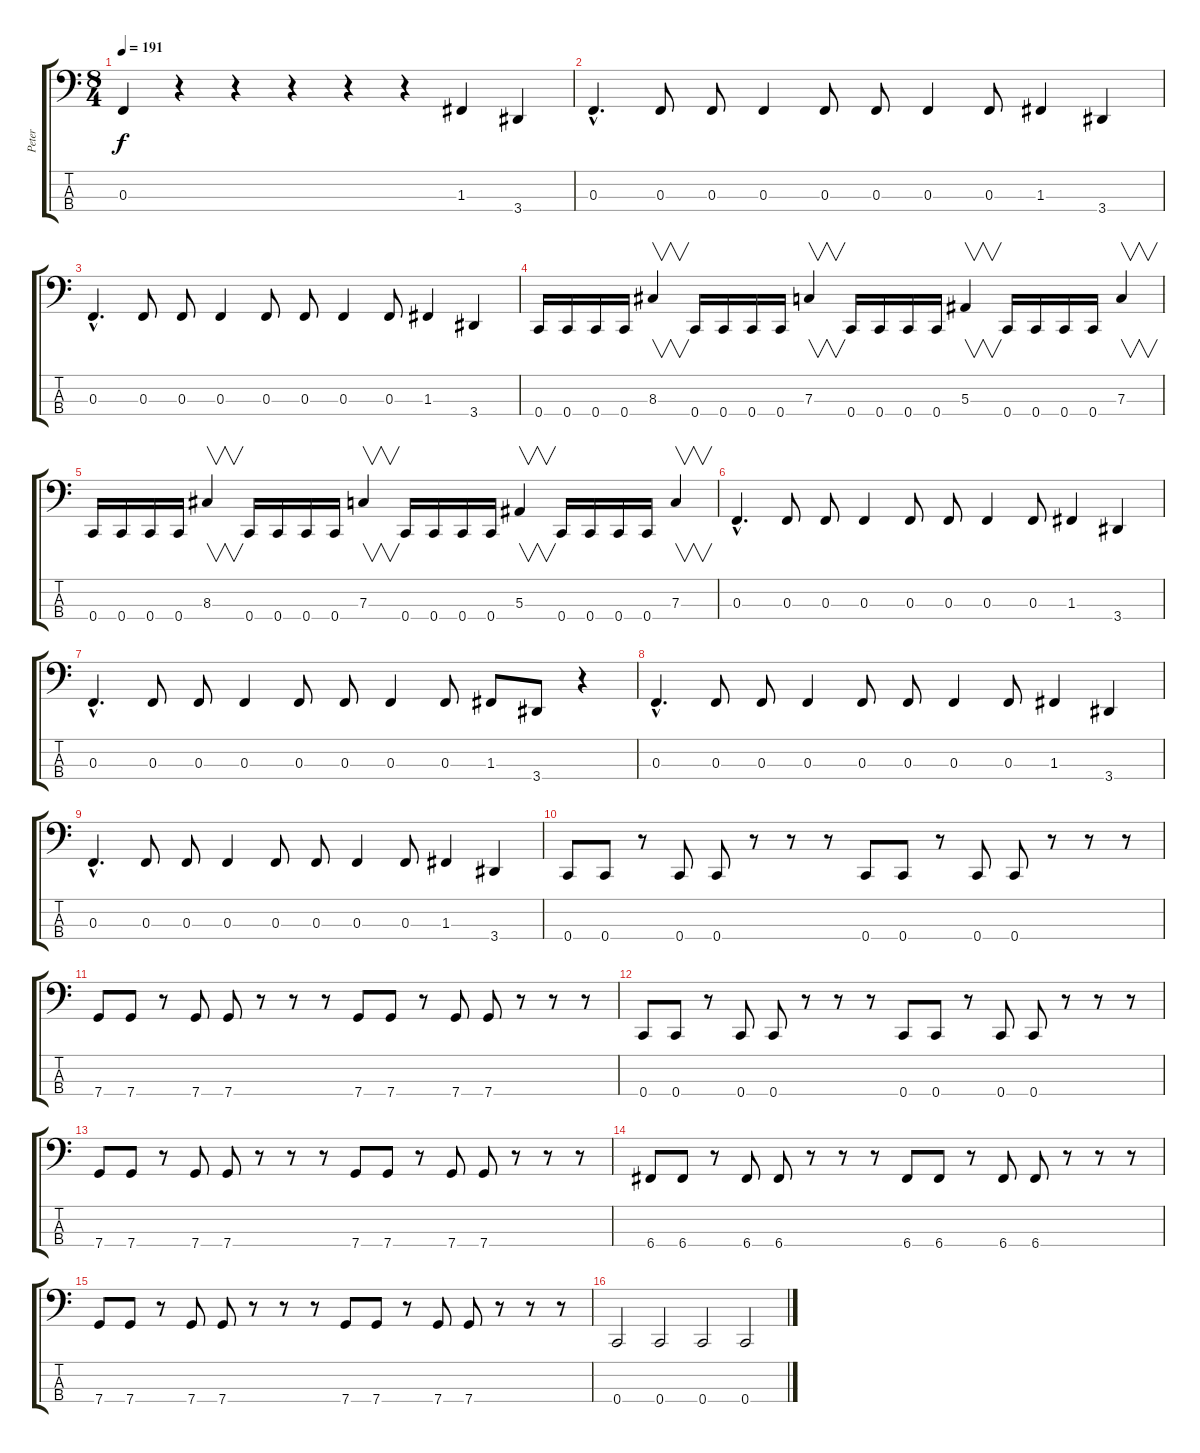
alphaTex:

\track ("Peter" "Peter") {instrument electricbassfinger}
\staff {score tabs}
\tuning (Eb2 Bb1 F1 C1) {hide}
\ts (8 4)
\tempo 191
\clef f4
\ks c
0.3.4{dy f} r.4 r.4 r.4 r.4 r.4 1.3.4 3.4.4 |
0.3{hac}.4{d} 0.3.8 0.3.8 0.3.4 0.3.8 0.3.8 0.3.4 0.3.8 1.3.4 3.4.4 |
0.3{hac}.4{d} 0.3.8 0.3.8 0.3.4 0.3.8 0.3.8 0.3.4 0.3.8 1.3.4 3.4.4 |
0.4.16 0.4.16 0.4.16 0.4.16 8.3.4{v} 0.4.16 0.4.16 0.4.16 0.4.16 7.3.4{v} 0.4.16 0.4.16 0.4.16 0.4.16 5.3.4{v} 0.4.16 0.4.16 0.4.16 0.4.16 7.3.4{v} |
0.4.16 0.4.16 0.4.16 0.4.16 8.3.4{v} 0.4.16 0.4.16 0.4.16 0.4.16 7.3.4{v} 0.4.16 0.4.16 0.4.16 0.4.16 5.3.4{v} 0.4.16 0.4.16 0.4.16 0.4.16 7.3.4{v} |
0.3{hac}.4{d} 0.3.8 0.3.8 0.3.4 0.3.8 0.3.8 0.3.4 0.3.8 1.3.4 3.4.4 |
0.3{hac}.4{d} 0.3.8 0.3.8 0.3.4 0.3.8 0.3.8 0.3.4 0.3.8 1.3.8 3.4.8 r.4 |
0.3{hac}.4{d} 0.3.8 0.3.8 0.3.4 0.3.8 0.3.8 0.3.4 0.3.8 1.3.4 3.4.4 |
0.3{hac}.4{d} 0.3.8 0.3.8 0.3.4 0.3.8 0.3.8 0.3.4 0.3.8 1.3.4 3.4.4 |
0.4.8 0.4.8 r.8 0.4.8 0.4.8 r.8 r.8 r.8 0.4.8 0.4.8 r.8 0.4.8 0.4.8 r.8 r.8 r.8 |
7.4.8 7.4.8 r.8 7.4.8 7.4.8 r.8 r.8 r.8 7.4.8 7.4.8 r.8 7.4.8 7.4.8 r.8 r.8 r.8 |
0.4.8 0.4.8 r.8 0.4.8 0.4.8 r.8 r.8 r.8 0.4.8 0.4.8 r.8 0.4.8 0.4.8 r.8 r.8 r.8 |
7.4.8 7.4.8 r.8 7.4.8 7.4.8 r.8 r.8 r.8 7.4.8 7.4.8 r.8 7.4.8 7.4.8 r.8 r.8 r.8 |
6.4.8 6.4.8 r.8 6.4.8 6.4.8 r.8 r.8 r.8 6.4.8 6.4.8 r.8 6.4.8 6.4.8 r.8 r.8 r.8 |
7.4.8 7.4.8 r.8 7.4.8 7.4.8 r.8 r.8 r.8 7.4.8 7.4.8 r.8 7.4.8 7.4.8 r.8 r.8 r.8 |
0.4.2 0.4.2 0.4.2 0.4.2
